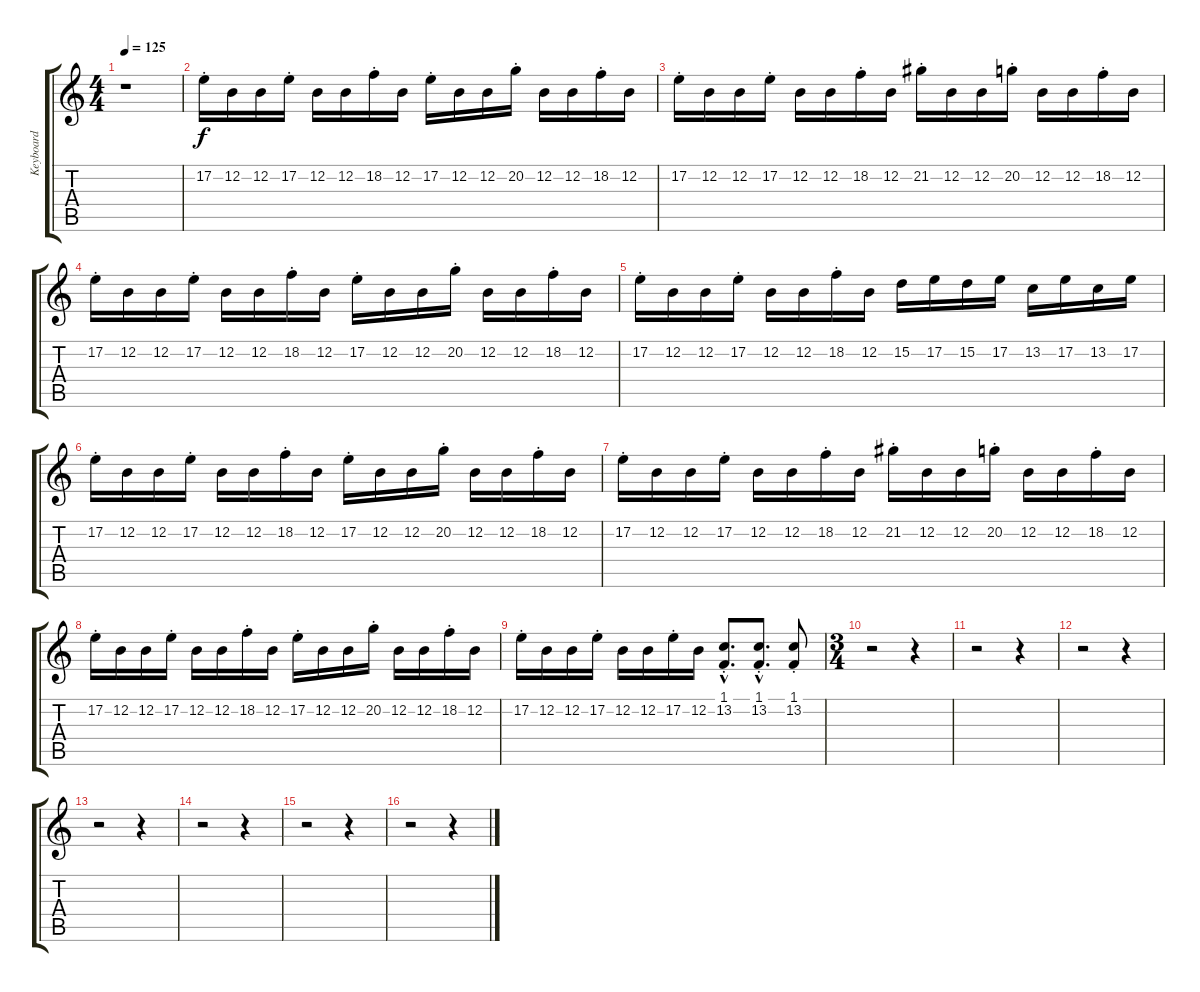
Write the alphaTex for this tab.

\track ("Keyboard" "Keyboard") {instrument stringensemble1}
\staff {score tabs}
\tuning (E4 B3 G3 D3 A2 E2) {hide}
\ts (4 4)
\tempo 125
\clef g2
\ks c
r.1{dy f} |
17.2{st}.16 12.2.16 12.2.16 17.2{st}.16 12.2.16 12.2.16 18.2{st}.16 12.2.16 17.2{st}.16 12.2.16 12.2.16 20.2{st}.16 12.2.16 12.2.16 18.2{st}.16 12.2.16 |
17.2{st}.16 12.2.16 12.2.16 17.2{st}.16 12.2.16 12.2.16 18.2{st}.16 12.2.16 21.2{st}.16 12.2.16 12.2.16 20.2{st}.16 12.2.16 12.2.16 18.2{st}.16 12.2.16 |
17.2{st}.16 12.2.16 12.2.16 17.2{st}.16 12.2.16 12.2.16 18.2{st}.16 12.2.16 17.2{st}.16 12.2.16 12.2.16 20.2{st}.16 12.2.16 12.2.16 18.2{st}.16 12.2.16 |
17.2{st}.16 12.2.16 12.2.16 17.2{st}.16 12.2.16 12.2.16 18.2{st}.16 12.2.16 15.2.16 17.2.16 15.2.16 17.2.16 13.2.16 17.2.16 13.2.16 17.2.16 |
17.2{st}.16 12.2.16 12.2.16 17.2{st}.16 12.2.16 12.2.16 18.2{st}.16 12.2.16 17.2{st}.16 12.2.16 12.2.16 20.2{st}.16 12.2.16 12.2.16 18.2{st}.16 12.2.16 |
17.2{st}.16 12.2.16 12.2.16 17.2{st}.16 12.2.16 12.2.16 18.2{st}.16 12.2.16 21.2{st}.16 12.2.16 12.2.16 20.2{st}.16 12.2.16 12.2.16 18.2{st}.16 12.2.16 |
17.2{st}.16 12.2.16 12.2.16 17.2{st}.16 12.2.16 12.2.16 18.2{st}.16 12.2.16 17.2{st}.16 12.2.16 12.2.16 20.2{st}.16 12.2.16 12.2.16 18.2{st}.16 12.2.16 |
17.2{st}.16 12.2.16 12.2.16 17.2{st}.16 12.2.16 12.2.16 17.2{st}.16 12.2.16 (1.1{hac st} 13.2{hac st}).8{d} (1.1{hac st} 13.2{hac st}).8{d} (1.1{st} 13.2{st}).8 |
\ts (3 4)
r.2 r.4 |
r.2 r.4 |
r.2 r.4 |
r.2 r.4 |
r.2 r.4 |
r.2 r.4 |
r.2 r.4
